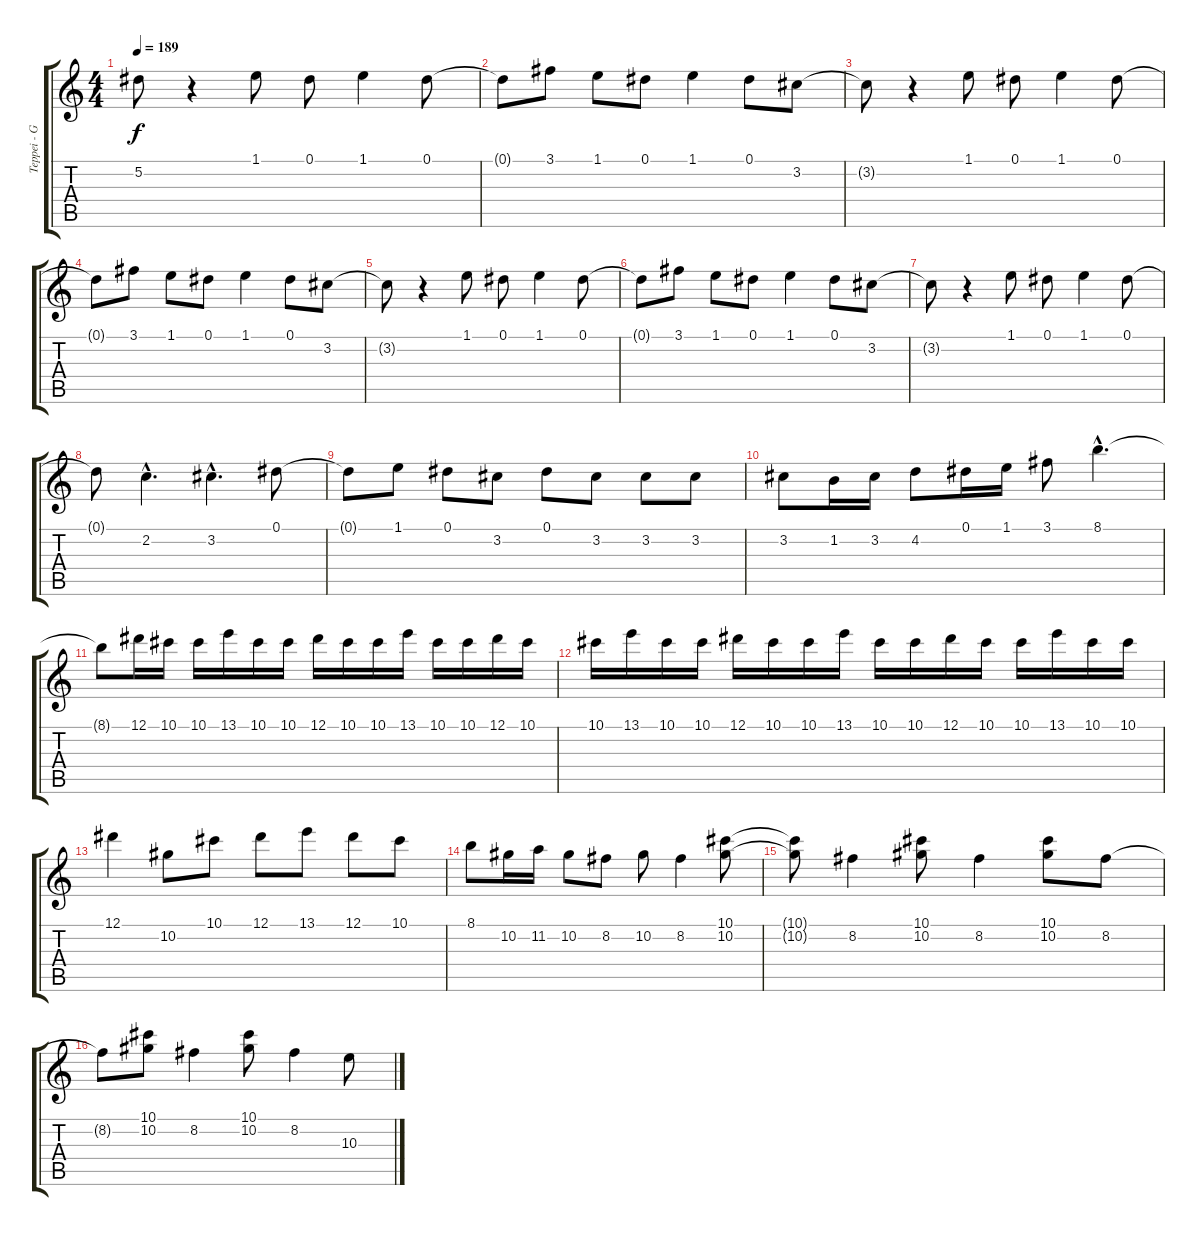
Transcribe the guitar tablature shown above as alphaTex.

\track ("Teppei - Guitar" "Teppei - G") {instrument distortionguitar}
\staff {score tabs}
\tuning (Eb4 Bb3 Gb3 Db3 Ab2 Db2) {hide}
\ts (4 4)
\tempo 189
\clef g2
\ks c
5.2{t}.8{dy f} r.4 1.1.8 0.1.8 1.1.4 0.1.8 |
0.1{t}.8 3.1.8 1.1.8 0.1.8 1.1.4 0.1.8 3.2.8 |
3.2{t}.8 r.4 1.1.8 0.1.8 1.1.4 0.1.8 |
0.1{t}.8 3.1.8 1.1.8 0.1.8 1.1.4 0.1.8 3.2.8 |
3.2{t}.8 r.4 1.1.8 0.1.8 1.1.4 0.1.8 |
0.1{t}.8 3.1.8 1.1.8 0.1.8 1.1.4 0.1.8 3.2.8 |
3.2{t}.8 r.4 1.1.8 0.1.8 1.1.4 0.1.8 |
0.1{t}.8 2.2{hac}.4{d} 3.2{hac}.4{d} 0.1.8 |
0.1{t}.8 1.1.8 0.1.8 3.2.8 0.1.8 3.2.8 3.2.8 3.2.8 |
3.2.8 1.2.16 3.2.16 4.2.8 0.1.16 1.1.16 3.1.8 8.1{hac}.4{d} |
8.1{t}.8 12.1.16 10.1.16 10.1.16 13.1.16 10.1.16 10.1.16 12.1.16 10.1.16 10.1.16 13.1.16 10.1.16 10.1.16 12.1.16 10.1.16 |
10.1.16 13.1.16 10.1.16 10.1.16 12.1.16 10.1.16 10.1.16 13.1.16 10.1.16 10.1.16 12.1.16 10.1.16 10.1.16 13.1.16 10.1.16 10.1.16 |
12.1.4 10.2.8 10.1.8 12.1.8 13.1.8 12.1.8 10.1.8 |
8.1.8 10.2.16 11.2.16 10.2.8 8.2.8 10.2.8 8.2.4 (10.1 10.2).8 |
(10.1{t} 10.2{t}).8 8.2.4 (10.1 10.2).8 8.2.4 (10.1 10.2).8 8.2.8 |
8.2{t}.8 (10.1 10.2).8 8.2.4 (10.1 10.2).8 8.2.4 10.3.8
